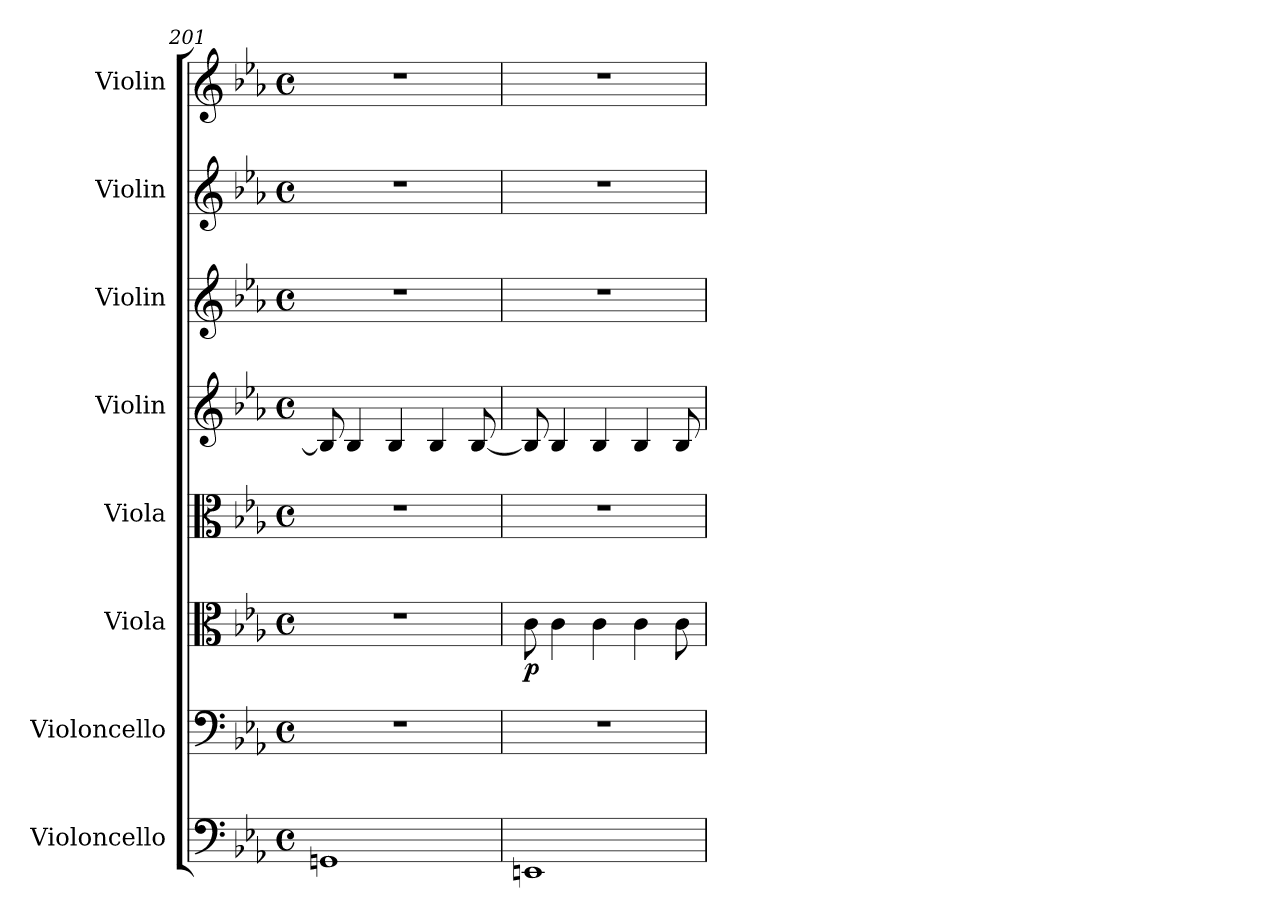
**kern	**kern	**kern	**dynam	**kern	**kern	**kern	**kern	**kern
*part8	*part7	*part6	*part6	*part5	*part4	*part3	*part2	*part1
*staff8	*staff7	*staff6	*staff6	*staff5	*staff4	*staff3	*staff2	*staff1
*I"Violoncello	*I"Violoncello	*I"Viola	*	*I"Viola	*I"Violin	*I"Violin	*I"Violin	*I"Violin
*I'Vc.	*I'Vc.	*I'Vla.	*	*I'Vla.	*I'Vln.	*I'Vln.	*I'Vln.	*I'Vln.
!!LO:LB:g=z
*clefF4	*clefF4	*clefC3	*	*clefC3	*clefG2	*clefG2	*clefG2	*clefG2
*k[b-e-a-]	*k[b-e-a-]	*k[b-e-a-]	*	*k[b-e-a-]	*k[b-e-a-]	*k[b-e-a-]	*k[b-e-a-]	*k[b-e-a-]
*M4/4	*M4/4	*M4/4	*	*M4/4	*M4/4	*M4/4	*M4/4	*M4/4
*met(c)	*met(c)	*met(c)	*	*met(c)	*met(c)	*met(c)	*met(c)	*met(c)
=201	=201	=201	=201	=201	=201	=201	=201	=201
1GGn	1r	1r	.	1r	8B-/]	1r	1r	1r
.	.	.	.	.	4B-/	.	.	.
.	.	.	.	.	4B-/	.	.	.
.	.	.	.	.	4B-/	.	.	.
.	.	.	.	.	[8B-/	.	.	.
=202	=202	=202	=202	=202	=202	=202	=202	=202
!	!	!	!LO:DY:b	!	!	!	!	!
1EEn	1r	8c\	p	1r	8B-/]	1r	1r	1r
.	.	4c\	.	.	4B-/	.	.	.
.	.	4c\	.	.	4B-/	.	.	.
.	.	4c\	.	.	4B-/	.	.	.
.	.	8c\	.	.	8B-/	.	.	.
=	=	=	=	=	=	=	=	=
*-	*-	*-	*-	*-	*-	*-	*-	*-
